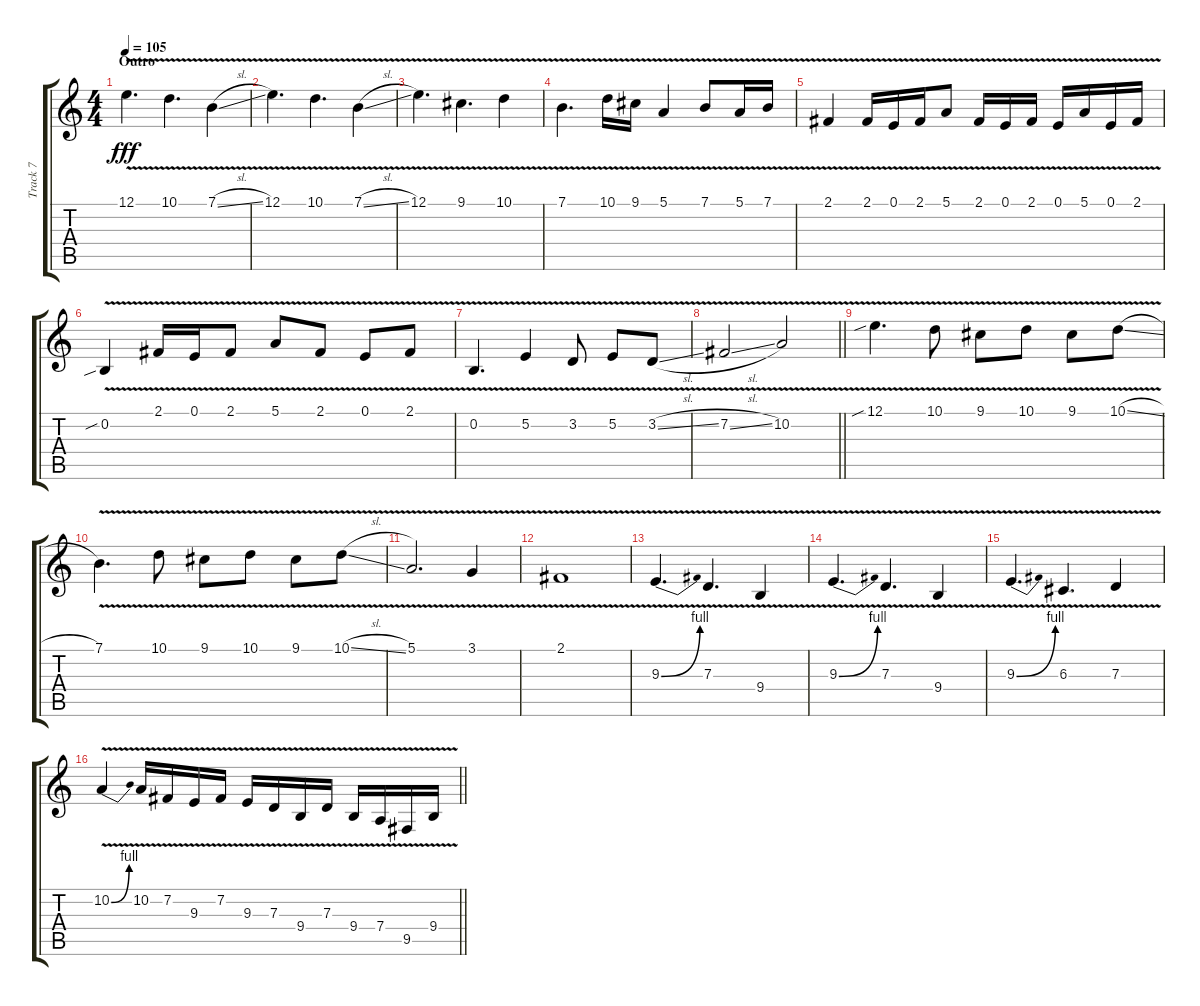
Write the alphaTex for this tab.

\track ("Track 7" "Track 7") {instrument tenorsax}
\staff {score tabs}
\tuning (E4 B3 G3 D3 A2 E2) {hide}
\ts (4 4)
\section ("" "Outro")
\tempo 105
\clef g2
\ks c
12.1{v}.4{d dy fff} 10.1{v}.4{d} 7.1{v sl}.4 |
12.1{v}.4{d} 10.1{v}.4{d} 7.1{v sl}.4 |
12.1{v}.4{d} 9.1{v}.4{d} 10.1{v}.4 |
7.1{v}.4{d} 10.1{v}.16 9.1{v}.16 5.1{v}.4 7.1{v}.8 5.1{v}.16 7.1{v}.16 |
2.1{v}.4 2.1{v}.16 0.1{v}.16 2.1{v}.16 5.1{v}.8 2.1{v}.16 0.1{v}.16 2.1{v}.16 0.1{v}.16 5.1{v}.16 0.1{v}.16 2.1{v}.16 |
0.2{v sib}.4 2.1{v}.16 0.1{v}.16 2.1{v}.8 5.1{v}.8 2.1{v}.8 0.1{v}.8 2.1{v}.8 |
0.2{v}.4{d} 5.2{v}.4 3.2{v}.8 5.2{v}.8 3.2{v sl}.8 |
\barLineRight lightlight
7.2{v sl}.2 10.2{v}.2 |
12.1{v sib}.4{d} 10.1{v}.8 9.1{v}.8 10.1{v}.8 9.1{v}.8 10.1{v sl}.8 |
7.1{v}.4{d} 10.1{v}.8 9.1{v}.8 10.1{v}.8 9.1{v}.8 10.1{v sl}.8 |
5.1{v}.2{d} 3.1{v}.4 |
2.1{v}.1 |
9.3{be (bend 0 0 60 4) v}.4{d} 7.3{v}.4{d} 9.4{v}.4 |
9.3{be (bend 0 0 60 4) v}.4{d} 7.3{v}.4{d} 9.4{v}.4 |
9.3{be (bend 0 0 60 4) v}.4{d} 6.3{v}.4{d} 7.3{v}.4 |
\barLineRight lightlight
10.2{be (bend 0 0 60 4) v}.4 10.2{v}.16 7.2{v}.16 9.3{v}.16 7.2{v}.16 9.3{v}.16 7.3{v}.16 9.4{v}.16 7.3{v}.16 9.4{v}.16 7.4{v}.16 9.5{v}.16 9.4{v}.16
